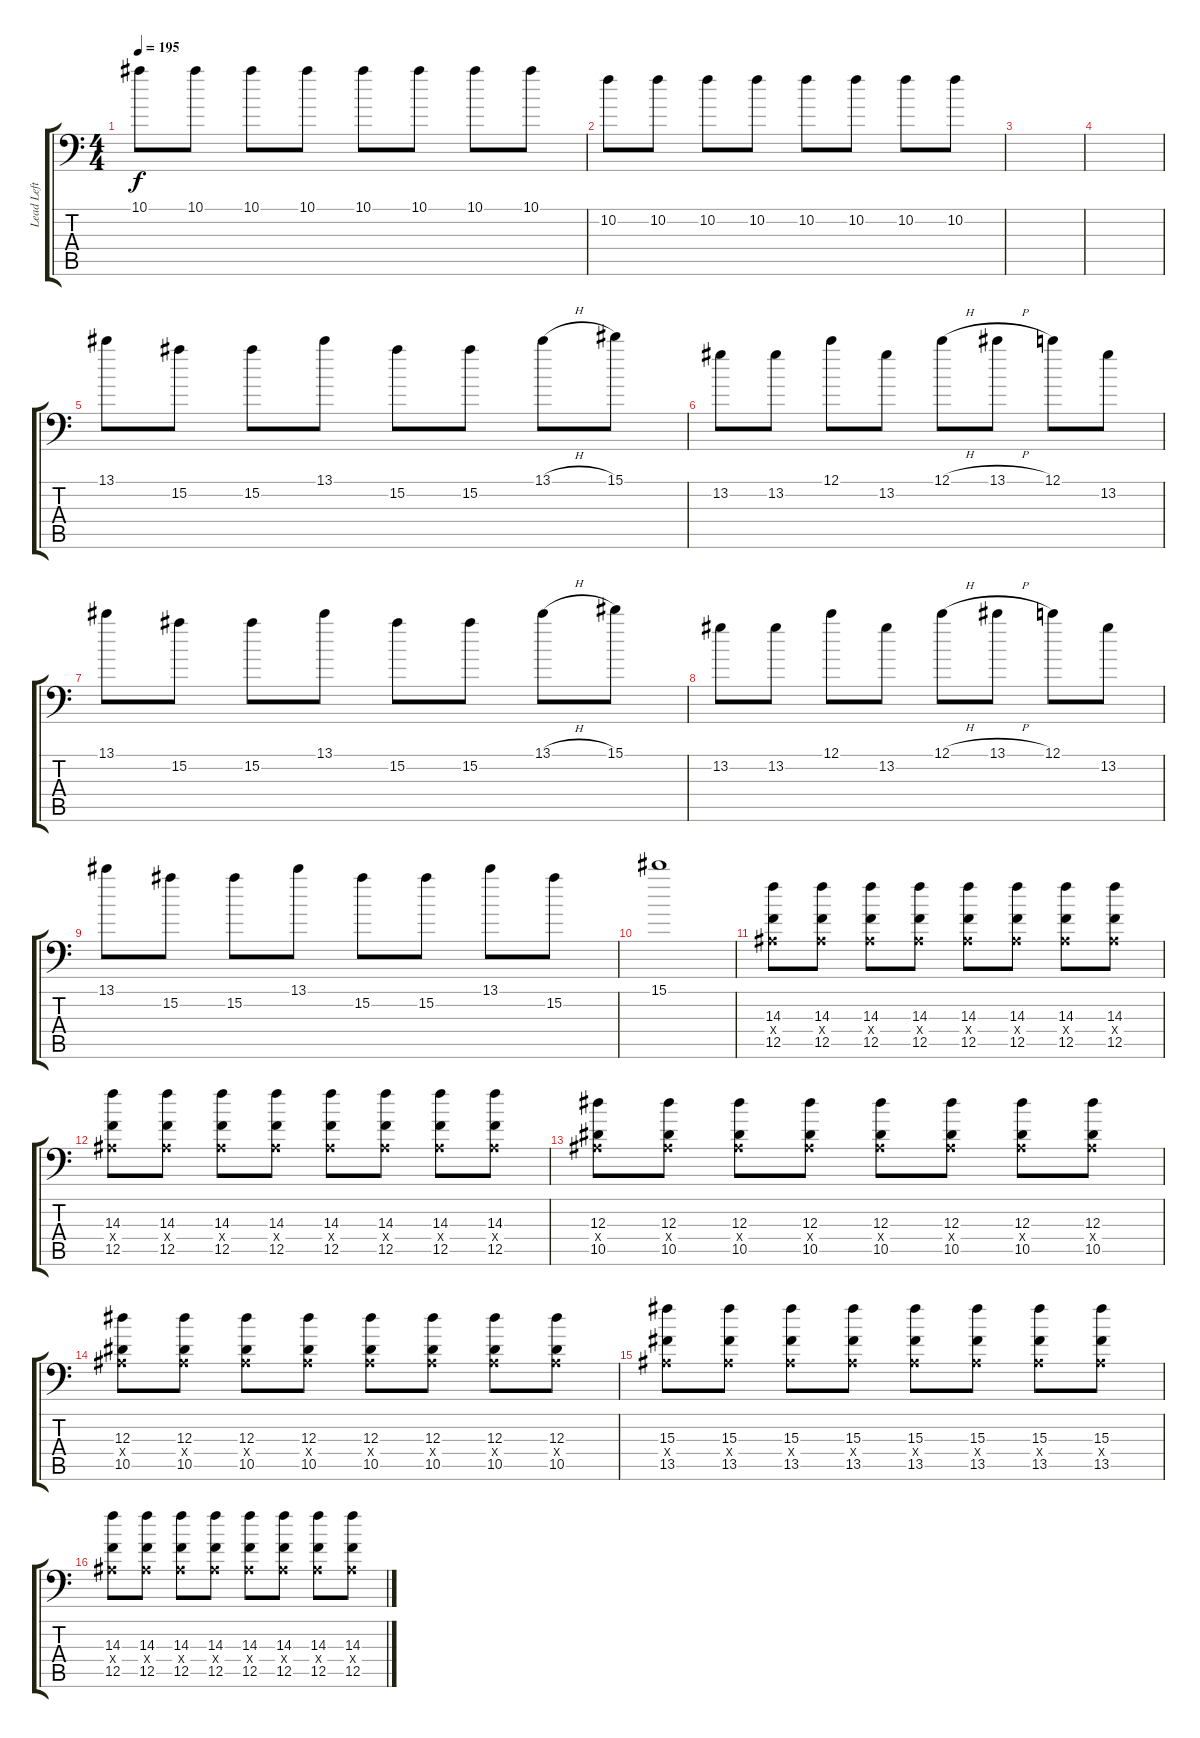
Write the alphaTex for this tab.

\track ("Lead Left 1" "Lead Left ") {instrument distortionguitar}
\staff {score tabs}
\tuning (C4 G3 Eb3 Bb2 F2 Bb1) {hide}
\ts (4 4)
\tempo 195
\clef f4
\ks c
10.1.8{dy f instrument distortionguitar} 10.1.8 10.1.8 10.1.8 10.1.8 10.1.8 10.1.8 10.1.8 |
10.2.8 10.2.8 10.2.8 10.2.8 10.2.8 10.2.8 10.2.8 10.2.8 |
|
|
13.1.8 15.2.8 15.2.8 13.1.8 15.2.8 15.2.8 13.1{h}.8 15.1.8 |
13.2.8 13.2.8 12.1.8 13.2.8 12.1{h}.8 13.1{h}.8 12.1.8 13.2.8 |
13.1.8 15.2.8 15.2.8 13.1.8 15.2.8 15.2.8 13.1{h}.8 15.1.8 |
13.2.8 13.2.8 12.1.8 13.2.8 12.1{h}.8 13.1{h}.8 12.1.8 13.2.8 |
13.1.8 15.2.8 15.2.8 13.1.8 15.2.8 15.2.8 13.1.8 15.2.8 |
15.1.1 |
(14.3 0.4{x} 12.5).8 (14.3 0.4{x} 12.5).8 (14.3 0.4{x} 12.5).8 (14.3 0.4{x} 12.5).8 (14.3 0.4{x} 12.5).8 (14.3 0.4{x} 12.5).8 (14.3 0.4{x} 12.5).8 (14.3 0.4{x} 12.5).8 |
(14.3 0.4{x} 12.5).8 (14.3 0.4{x} 12.5).8 (14.3 0.4{x} 12.5).8 (14.3 0.4{x} 12.5).8 (14.3 0.4{x} 12.5).8 (14.3 0.4{x} 12.5).8 (14.3 0.4{x} 12.5).8 (14.3 0.4{x} 12.5).8 |
(12.3 0.4{x} 10.5).8 (12.3 0.4{x} 10.5).8 (12.3 0.4{x} 10.5).8 (12.3 0.4{x} 10.5).8 (12.3 0.4{x} 10.5).8 (12.3 0.4{x} 10.5).8 (12.3 0.4{x} 10.5).8 (12.3 0.4{x} 10.5).8 |
(12.3 0.4{x} 10.5).8 (12.3 0.4{x} 10.5).8 (12.3 0.4{x} 10.5).8 (12.3 0.4{x} 10.5).8 (12.3 0.4{x} 10.5).8 (12.3 0.4{x} 10.5).8 (12.3 0.4{x} 10.5).8 (12.3 0.4{x} 10.5).8 |
(15.3 0.4{x} 13.5).8 (15.3 0.4{x} 13.5).8 (15.3 0.4{x} 13.5).8 (15.3 0.4{x} 13.5).8 (15.3 0.4{x} 13.5).8 (15.3 0.4{x} 13.5).8 (15.3 0.4{x} 13.5).8 (15.3 0.4{x} 13.5).8 |
(14.3 0.4{x} 12.5).8 (14.3 0.4{x} 12.5).8 (14.3 0.4{x} 12.5).8 (14.3 0.4{x} 12.5).8 (14.3 0.4{x} 12.5).8 (14.3 0.4{x} 12.5).8 (14.3 0.4{x} 12.5).8 (14.3 0.4{x} 12.5).8
